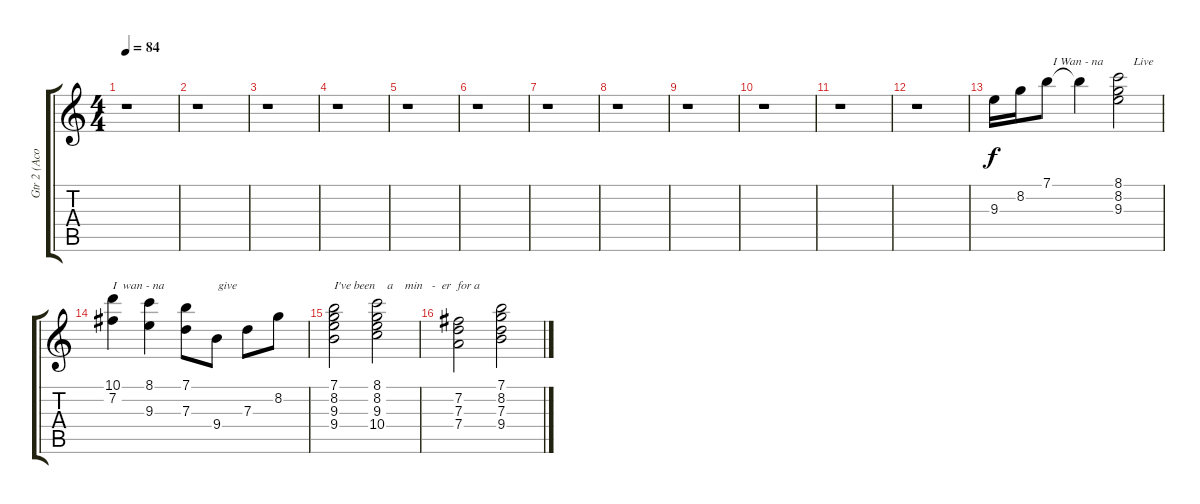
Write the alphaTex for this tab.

\track ("Gtr 2 (Acoustic)" "Gtr 2 (Aco") {instrument acousticguitarsteel}
\staff {score tabs}
\tuning (E4 B3 G3 D3 A2 E2) {hide}
\ts (4 4)
\tempo 84
\clef g2
\ks c
r.1{dy f instrument acousticguitarsteel} |
r.1 |
r.1 |
r.1 |
r.1 |
r.1 |
r.1 |
r.1 |
r.1 |
r.1 |
r.1 |
r.1 |
9.3.16 8.2.16 7.1.8{txt "  I Wan - na          Live     "} 7.1{t}.4 (8.1 8.2 9.3).2 |
(10.1 7.2).4{txt "I  wan - na                  give"} (8.1 9.3).4 (7.1 7.3).8 9.4.8 7.3.8 8.2.8 |
(7.1 8.2 9.3 9.4).2{txt "I've been    a    min   -  er  for a"} (8.1 8.2 9.3 10.4).2 |
(7.2 7.3 7.4).2 (7.1 8.2 7.3 9.4).2
